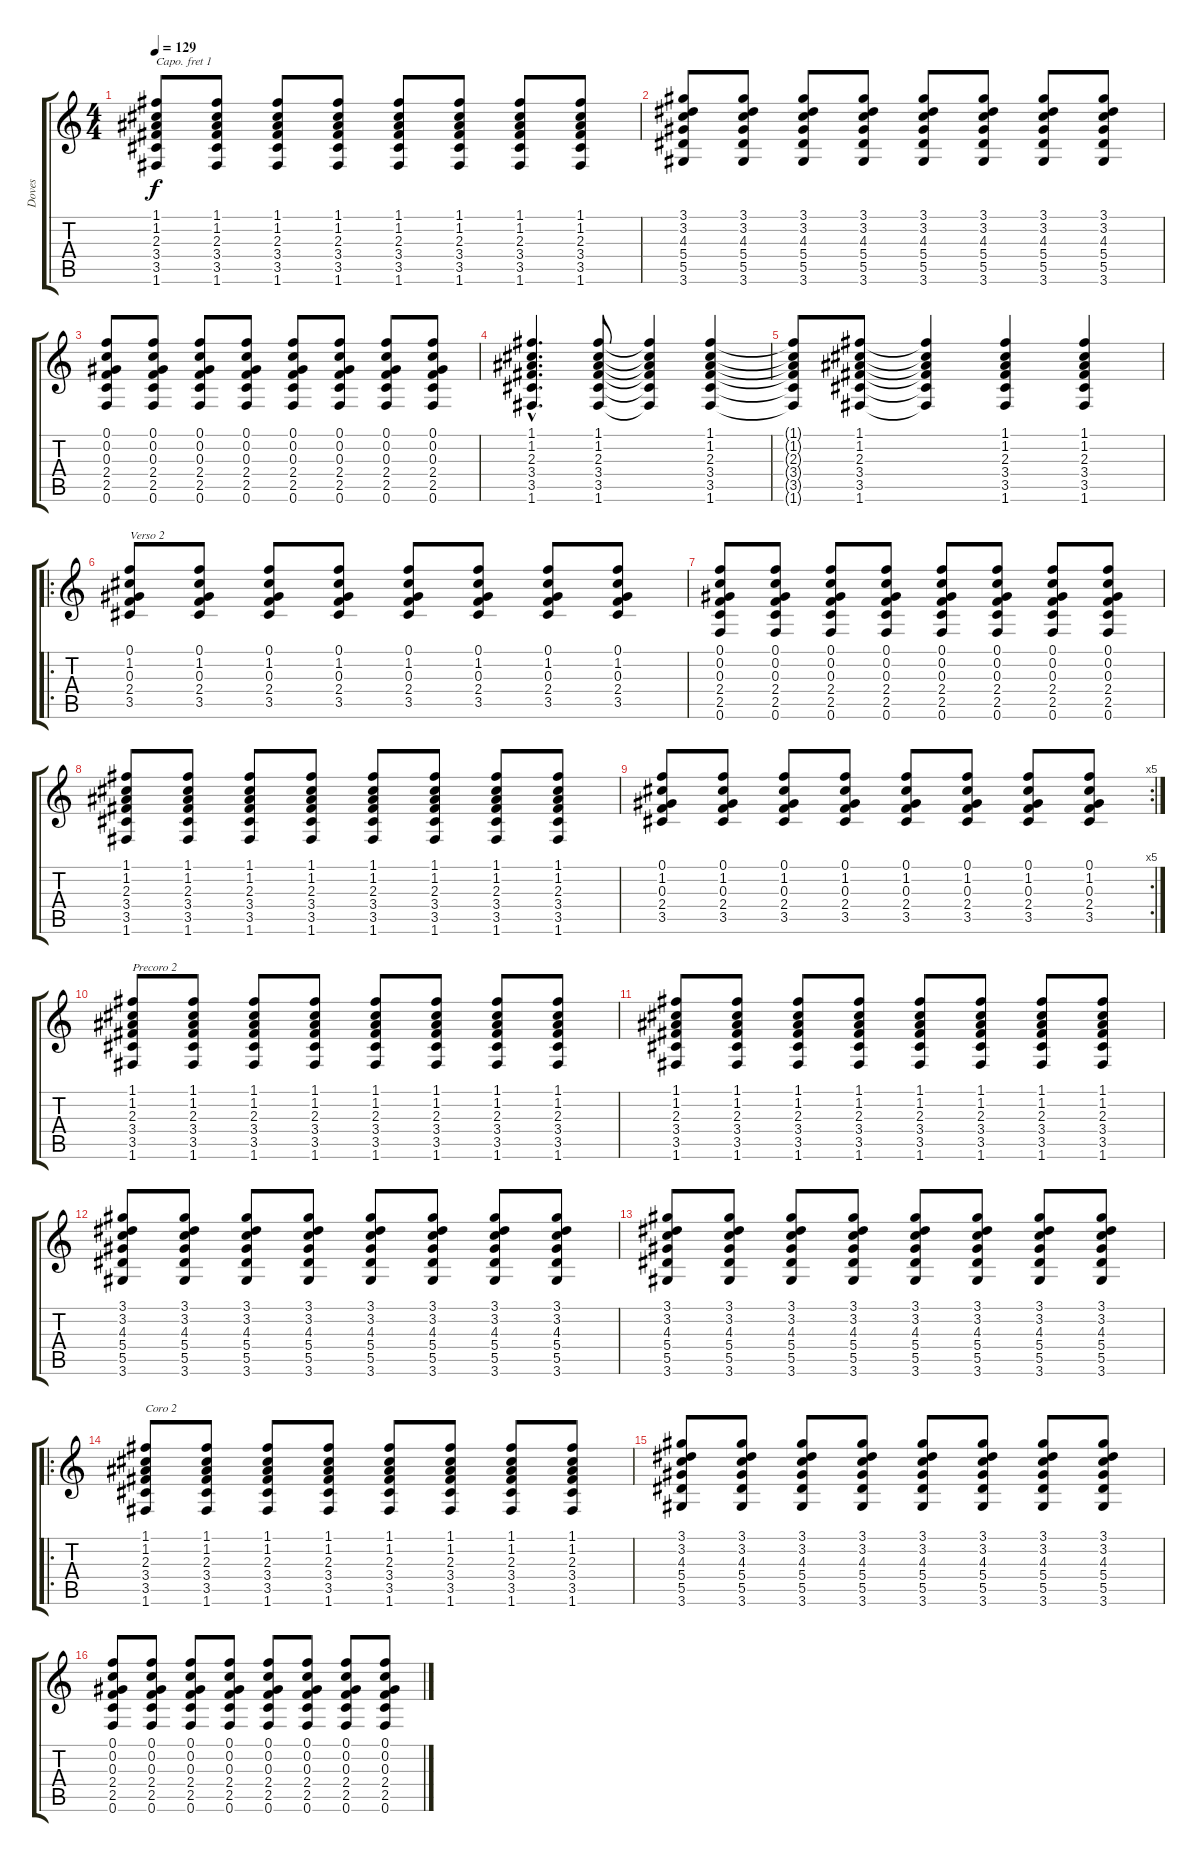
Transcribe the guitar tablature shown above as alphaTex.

\track ("Doves" "Doves") {instrument electricguitarjazz}
\staff {score tabs}
\capo 1
\tuning (E4 B3 G3 D3 A2 E2) {hide}
\ts (4 4)
\tempo 129
\clef g2
\ks c
(1.1 1.2 2.3 3.4 3.5 1.6).8{dy f} (1.1 1.2 2.3 3.4 3.5 1.6).8 (1.1 1.2 2.3 3.4 3.5 1.6).8 (1.1 1.2 2.3 3.4 3.5 1.6).8 (1.1 1.2 2.3 3.4 3.5 1.6).8 (1.1 1.2 2.3 3.4 3.5 1.6).8 (1.1 1.2 2.3 3.4 3.5 1.6).8 (1.1 1.2 2.3 3.4 3.5 1.6).8 |
(3.1 3.2 4.3 5.4 5.5 3.6).8 (3.1 3.2 4.3 5.4 5.5 3.6).8 (3.1 3.2 4.3 5.4 5.5 3.6).8 (3.1 3.2 4.3 5.4 5.5 3.6).8 (3.1 3.2 4.3 5.4 5.5 3.6).8 (3.1 3.2 4.3 5.4 5.5 3.6).8 (3.1 3.2 4.3 5.4 5.5 3.6).8 (3.1 3.2 4.3 5.4 5.5 3.6).8 |
(0.1 0.2 0.3 2.4 2.5 0.6).8 (0.1 0.2 0.3 2.4 2.5 0.6).8 (0.1 0.2 0.3 2.4 2.5 0.6).8 (0.1 0.2 0.3 2.4 2.5 0.6).8 (0.1 0.2 0.3 2.4 2.5 0.6).8 (0.1 0.2 0.3 2.4 2.5 0.6).8 (0.1 0.2 0.3 2.4 2.5 0.6).8 (0.1 0.2 0.3 2.4 2.5 0.6).8 |
(1.1{hac} 1.2{hac} 2.3{hac} 3.4{hac} 3.5{hac} 1.6{hac}).4{d} (1.1 1.2 2.3 3.4 3.5 1.6).8 (1.1{t} 1.2{t} 2.3{t} 3.4{t} 3.5{t} 1.6{t}).4 (1.1 1.2 2.3 3.4 3.5 1.6).4 |
(1.1{t} 1.2{t} 2.3{t} 3.4{t} 3.5{t} 1.6{t}).8 (1.1 1.2 2.3 3.4 3.5 1.6).8 (1.1{t} 1.2{t} 2.3{t} 3.4{t} 3.5{t} 1.6{t}).4 (1.1 1.2 2.3 3.4 3.5 1.6).4 (1.1 1.2 2.3 3.4 3.5 1.6).4 |
\ro
(0.1 1.2 0.3 2.4 3.5).8{txt "Verso 2"} (0.1 1.2 0.3 2.4 3.5).8 (0.1 1.2 0.3 2.4 3.5).8 (0.1 1.2 0.3 2.4 3.5).8 (0.1 1.2 0.3 2.4 3.5).8 (0.1 1.2 0.3 2.4 3.5).8 (0.1 1.2 0.3 2.4 3.5).8 (0.1 1.2 0.3 2.4 3.5).8 |
(0.1 0.2 0.3 2.4 2.5 0.6).8 (0.1 0.2 0.3 2.4 2.5 0.6).8 (0.1 0.2 0.3 2.4 2.5 0.6).8 (0.1 0.2 0.3 2.4 2.5 0.6).8 (0.1 0.2 0.3 2.4 2.5 0.6).8 (0.1 0.2 0.3 2.4 2.5 0.6).8 (0.1 0.2 0.3 2.4 2.5 0.6).8 (0.1 0.2 0.3 2.4 2.5 0.6).8 |
(1.1 1.2 2.3 3.4 3.5 1.6).8 (1.1 1.2 2.3 3.4 3.5 1.6).8 (1.1 1.2 2.3 3.4 3.5 1.6).8 (1.1 1.2 2.3 3.4 3.5 1.6).8 (1.1 1.2 2.3 3.4 3.5 1.6).8 (1.1 1.2 2.3 3.4 3.5 1.6).8 (1.1 1.2 2.3 3.4 3.5 1.6).8 (1.1 1.2 2.3 3.4 3.5 1.6).8 |
\rc 5
(0.1 1.2 0.3 2.4 3.5).8 (0.1 1.2 0.3 2.4 3.5).8 (0.1 1.2 0.3 2.4 3.5).8 (0.1 1.2 0.3 2.4 3.5).8 (0.1 1.2 0.3 2.4 3.5).8 (0.1 1.2 0.3 2.4 3.5).8 (0.1 1.2 0.3 2.4 3.5).8 (0.1 1.2 0.3 2.4 3.5).8 |
(1.1 1.2 2.3 3.4 3.5 1.6).8{txt "Precoro 2"} (1.1 1.2 2.3 3.4 3.5 1.6).8 (1.1 1.2 2.3 3.4 3.5 1.6).8 (1.1 1.2 2.3 3.4 3.5 1.6).8 (1.1 1.2 2.3 3.4 3.5 1.6).8 (1.1 1.2 2.3 3.4 3.5 1.6).8 (1.1 1.2 2.3 3.4 3.5 1.6).8 (1.1 1.2 2.3 3.4 3.5 1.6).8 |
(1.1 1.2 2.3 3.4 3.5 1.6).8 (1.1 1.2 2.3 3.4 3.5 1.6).8 (1.1 1.2 2.3 3.4 3.5 1.6).8 (1.1 1.2 2.3 3.4 3.5 1.6).8 (1.1 1.2 2.3 3.4 3.5 1.6).8 (1.1 1.2 2.3 3.4 3.5 1.6).8 (1.1 1.2 2.3 3.4 3.5 1.6).8 (1.1 1.2 2.3 3.4 3.5 1.6).8 |
(3.1 3.2 4.3 5.4 5.5 3.6).8 (3.1 3.2 4.3 5.4 5.5 3.6).8 (3.1 3.2 4.3 5.4 5.5 3.6).8 (3.1 3.2 4.3 5.4 5.5 3.6).8 (3.1 3.2 4.3 5.4 5.5 3.6).8 (3.1 3.2 4.3 5.4 5.5 3.6).8 (3.1 3.2 4.3 5.4 5.5 3.6).8 (3.1 3.2 4.3 5.4 5.5 3.6).8 |
(3.1 3.2 4.3 5.4 5.5 3.6).8 (3.1 3.2 4.3 5.4 5.5 3.6).8 (3.1 3.2 4.3 5.4 5.5 3.6).8 (3.1 3.2 4.3 5.4 5.5 3.6).8 (3.1 3.2 4.3 5.4 5.5 3.6).8 (3.1 3.2 4.3 5.4 5.5 3.6).8 (3.1 3.2 4.3 5.4 5.5 3.6).8 (3.1 3.2 4.3 5.4 5.5 3.6).8 |
\ro
(1.1 1.2 2.3 3.4 3.5 1.6).8{txt "Coro 2"} (1.1 1.2 2.3 3.4 3.5 1.6).8 (1.1 1.2 2.3 3.4 3.5 1.6).8 (1.1 1.2 2.3 3.4 3.5 1.6).8 (1.1 1.2 2.3 3.4 3.5 1.6).8 (1.1 1.2 2.3 3.4 3.5 1.6).8 (1.1 1.2 2.3 3.4 3.5 1.6).8 (1.1 1.2 2.3 3.4 3.5 1.6).8 |
(3.1 3.2 4.3 5.4 5.5 3.6).8 (3.1 3.2 4.3 5.4 5.5 3.6).8 (3.1 3.2 4.3 5.4 5.5 3.6).8 (3.1 3.2 4.3 5.4 5.5 3.6).8 (3.1 3.2 4.3 5.4 5.5 3.6).8 (3.1 3.2 4.3 5.4 5.5 3.6).8 (3.1 3.2 4.3 5.4 5.5 3.6).8 (3.1 3.2 4.3 5.4 5.5 3.6).8 |
(0.1 0.2 0.3 2.4 2.5 0.6).8 (0.1 0.2 0.3 2.4 2.5 0.6).8 (0.1 0.2 0.3 2.4 2.5 0.6).8 (0.1 0.2 0.3 2.4 2.5 0.6).8 (0.1 0.2 0.3 2.4 2.5 0.6).8 (0.1 0.2 0.3 2.4 2.5 0.6).8 (0.1 0.2 0.3 2.4 2.5 0.6).8 (0.1 0.2 0.3 2.4 2.5 0.6).8
